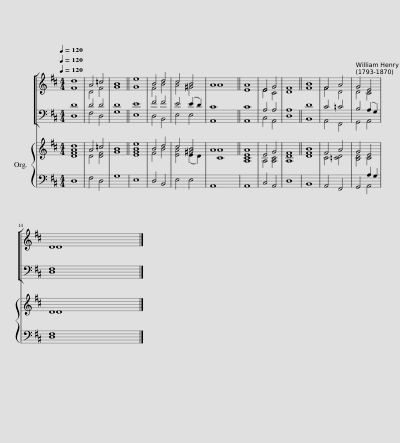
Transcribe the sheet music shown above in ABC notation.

X:1
%%score [ ( 1 2 ) ( 3 4 ) ] { ( 5 6 ) | ( 7 8 ) }
L:1/8
Q:1/4=120
M:4/4
I:linebreak $
K:D
V:1 treble
V:2 treble
V:3 bass
V:4 bass
V:5 treble
V:6 treble
V:7 bass
V:8 bass
V:1
 d8 | A4 =c4 | B8 || e8 | B4 d4 | %5
 c4 B4 | A8 || A8 | E4 G4 | F8 || %10
 B8 | F4 A4 | G4 E4 |$ D8 |] %14
V:2
 F8 | D4 F4 | G8 || G8 | F4 B4 | %5
 A4 ^G4 | A8 || E8 | E4 C4 | D8 || %10
 F8 | F4 D4 | D4 C4 |$ D8 |] %14
V:3
 D8 | D4 D4 | D8 || E8 | F4 F4 | %5
 E4 (E2 D2) | C8 || C8 | A,4 A,4 | A,8 || %10
 D8 | C4 =C4 | B,4 (A,2 G,2) |$ F,8 |] %14
V:4
 D,8 | F,4 D,4 | G,8 || E,8 | D,4 B,,4 | %5
 E,4 E,4 | A,,8 || A,,8 | C,4 A,,4 | D,8 || %10
 B,,8 | A,,4 F,,4 | G,,4 A,,4 |$ D,8 |] %14
V:5
 d8 | A4 =c4 | B8 || e8 | B4 d4 | %5
 c4 [^GB]4 | A8 || A8 | E4 G4 | F8 || %10
 B8 | F4 A4 | G4 E4 |$ D8 |] %14
V:6
 [DFA]8 | D4 [DF]4 | G8 || [EGB]8 | F4 B4 | %5
 [EA]4 (E2 D2) | [CA]8 || [A,CE]8 | A,4 [A,C]4 | [A,D]8 || %10
 [DF]8 | C4 [=CD]4 | [B,D]4 C4 |$ D8 |] %14
V:7
 x8 | x8 | x8 || x8 | x8 | %5
 x8 | x8 || x8 | x8 | x8 || %10
 x8 | x8 | x4 A,2 G,2 |$ F,8 |] %14
V:8
 D,8 | F,4 D,4 | G,8 || E,8 | D,4 B,,4 | %5
 E,4 E,4 | A,,8 || A,,8 | C,4 A,,4 | D,8 || %10
 B,,8 | A,,4 F,,4 | G,,4 A,,4 |$ D,8 |] %14
